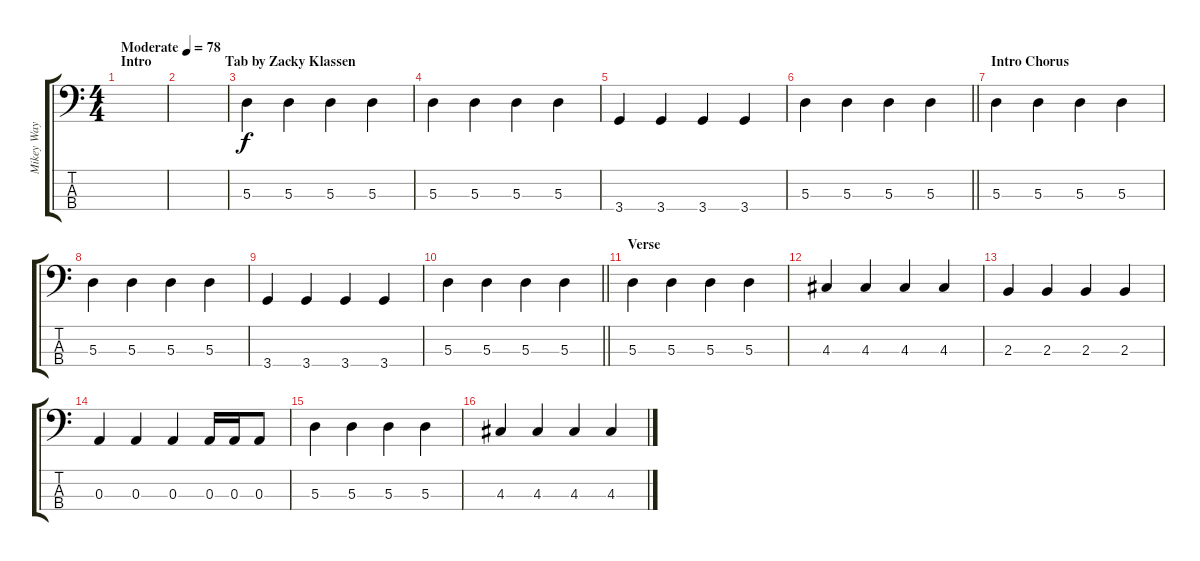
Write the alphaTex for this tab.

\track ("Mikey Way [Bass]" "Mikey Way ") {instrument electricbasspick}
\staff {score tabs}
\tuning (G2 D2 A1 E1) {hide}
\ts (4 4)
\section ("" "Intro                     Tab by Zacky Klassen")
\tempo (78 "Moderate")
\clef f4
\ks c
|
|
5.3.4 5.3.4 5.3.4 5.3.4 |
5.3.4 5.3.4 5.3.4 5.3.4 |
3.4.4 3.4.4 3.4.4 3.4.4 |
\barLineRight lightlight
5.3.4 5.3.4 5.3.4 5.3.4 |
\section ("" "Intro Chorus")
5.3.4 5.3.4 5.3.4 5.3.4 |
5.3.4 5.3.4 5.3.4 5.3.4 |
3.4.4 3.4.4 3.4.4 3.4.4 |
\barLineRight lightlight
5.3.4 5.3.4 5.3.4 5.3.4 |
\section ("" "Verse")
5.3.4 5.3.4 5.3.4 5.3.4 |
4.3.4 4.3.4 4.3.4 4.3.4 |
2.3.4 2.3.4 2.3.4 2.3.4 |
0.3.4 0.3.4 0.3.4 0.3.16 0.3.16 0.3.8 |
5.3.4 5.3.4 5.3.4 5.3.4 |
4.3.4 4.3.4 4.3.4 4.3.4
